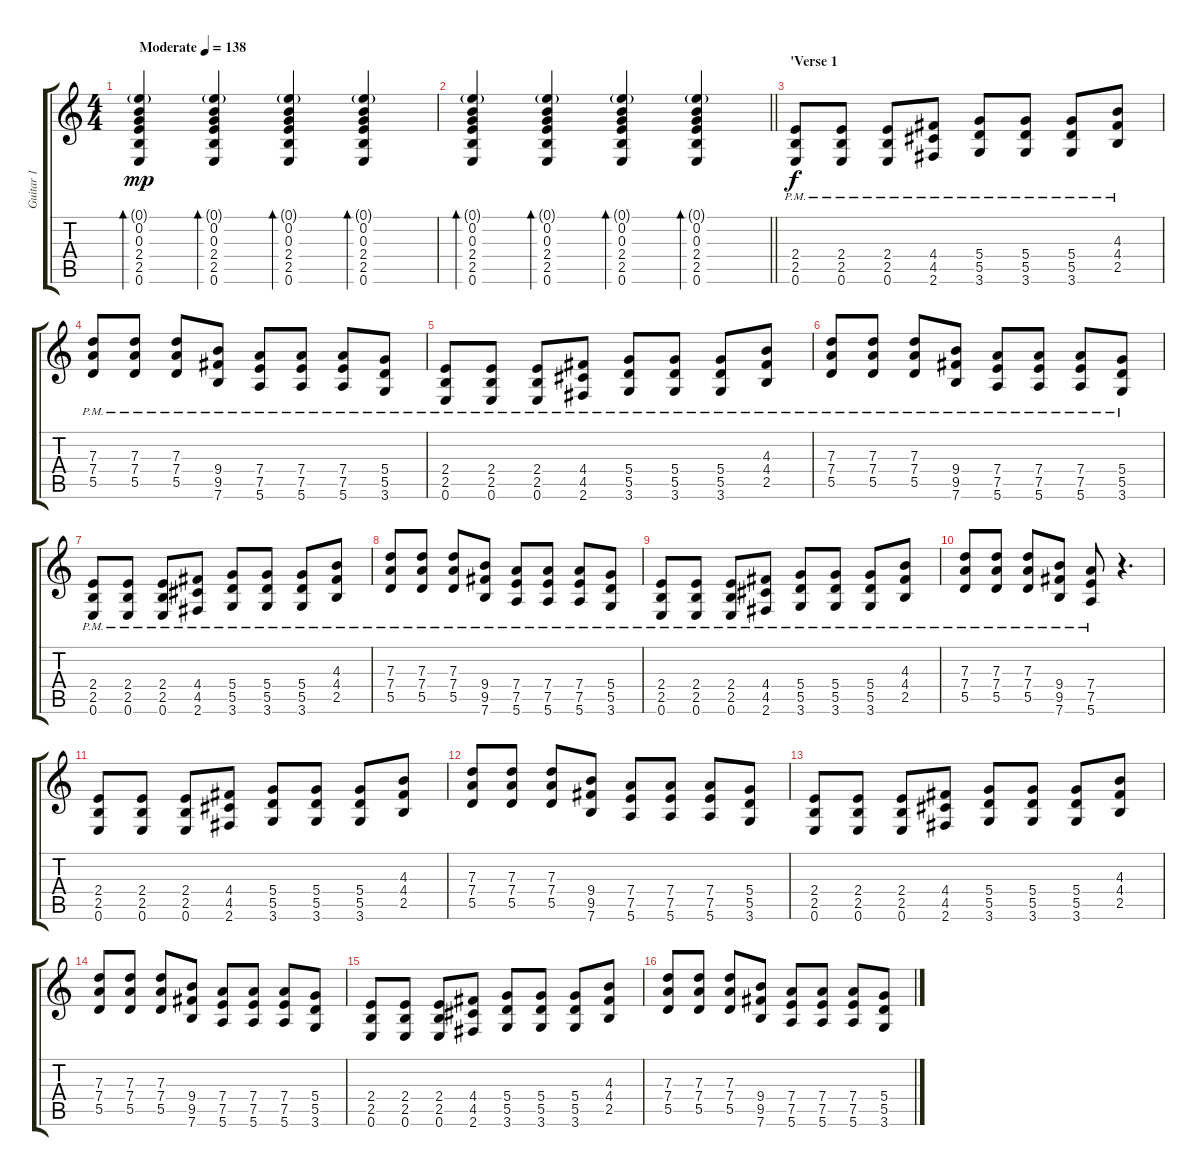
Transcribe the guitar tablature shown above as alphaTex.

\track ("Guitar 1" "Guitar 1") {instrument electricguitarclean}
\staff {score tabs}
\tuning (E4 B3 G3 D3 A2 E2) {hide}
\ts (4 4)
\tempo (138 "Moderate")
\clef g2
\ks c
(0.1{g} 0.2 0.3 2.4 2.5 0.6).4{bd 30 dy mp instrument electricguitarclean} (0.1{g} 0.2 0.3 2.4 2.5 0.6).4{bd 30} (0.1{g} 0.2 0.3 2.4 2.5 0.6).4{bd 30} (0.1{g} 0.2 0.3 2.4 2.5 0.6).4{bd 30} |
\barLineRight lightlight
(0.1{g} 0.2 0.3 2.4 2.5 0.6).4{bd 30} (0.1{g} 0.2 0.3 2.4 2.5 0.6).4{bd 30} (0.1{g} 0.2 0.3 2.4 2.5 0.6).4{bd 30} (0.1{g} 0.2 0.3 2.4 2.5 0.6).4{bd 30} |
\section ("" "'Verse 1")
(2.4{pm} 2.5{pm} 0.6{pm}).8{dy f} (2.4{pm} 2.5{pm} 0.6{pm}).8 (2.4{pm} 2.5{pm} 0.6{pm}).8 (4.4{pm} 4.5{pm} 2.6{pm}).8 (5.4{pm} 5.5{pm} 3.6{pm}).8 (5.4{pm} 5.5{pm} 3.6{pm}).8 (5.4{pm} 5.5{pm} 3.6{pm}).8 (4.3{pm} 4.4{pm} 2.5{pm}).8 |
(7.3{pm} 7.4{pm} 5.5{pm}).8 (7.3{pm} 7.4{pm} 5.5{pm}).8 (7.3{pm} 7.4{pm} 5.5{pm}).8 (9.4{pm} 9.5{pm} 7.6{pm}).8 (7.4{pm} 7.5{pm} 5.6{pm}).8 (7.4{pm} 7.5{pm} 5.6{pm}).8 (7.4{pm} 7.5{pm} 5.6{pm}).8 (5.4{pm} 5.5{pm} 3.6{pm}).8 |
(2.4{pm} 2.5{pm} 0.6{pm}).8 (2.4{pm} 2.5{pm} 0.6{pm}).8 (2.4{pm} 2.5{pm} 0.6{pm}).8 (4.4{pm} 4.5{pm} 2.6{pm}).8 (5.4{pm} 5.5{pm} 3.6{pm}).8 (5.4{pm} 5.5{pm} 3.6{pm}).8 (5.4{pm} 5.5{pm} 3.6{pm}).8 (4.3{pm} 4.4{pm} 2.5{pm}).8 |
(7.3{pm} 7.4{pm} 5.5{pm}).8 (7.3{pm} 7.4{pm} 5.5{pm}).8 (7.3{pm} 7.4{pm} 5.5{pm}).8 (9.4{pm} 9.5{pm} 7.6{pm}).8 (7.4{pm} 7.5{pm} 5.6{pm}).8 (7.4{pm} 7.5{pm} 5.6{pm}).8 (7.4{pm} 7.5{pm} 5.6{pm}).8 (5.4{pm} 5.5{pm} 3.6{pm}).8 |
(2.4{pm} 2.5{pm} 0.6{pm}).8 (2.4{pm} 2.5{pm} 0.6{pm}).8 (2.4{pm} 2.5{pm} 0.6{pm}).8 (4.4{pm} 4.5{pm} 2.6{pm}).8 (5.4{pm} 5.5{pm} 3.6{pm}).8 (5.4{pm} 5.5{pm} 3.6{pm}).8 (5.4{pm} 5.5{pm} 3.6{pm}).8 (4.3{pm} 4.4{pm} 2.5{pm}).8 |
(7.3{pm} 7.4{pm} 5.5{pm}).8 (7.3{pm} 7.4{pm} 5.5{pm}).8 (7.3{pm} 7.4{pm} 5.5{pm}).8 (9.4{pm} 9.5{pm} 7.6{pm}).8 (7.4{pm} 7.5{pm} 5.6{pm}).8 (7.4{pm} 7.5{pm} 5.6{pm}).8 (7.4{pm} 7.5{pm} 5.6{pm}).8 (5.4{pm} 5.5{pm} 3.6{pm}).8 |
(2.4{pm} 2.5{pm} 0.6{pm}).8 (2.4{pm} 2.5{pm} 0.6{pm}).8 (2.4{pm} 2.5{pm} 0.6{pm}).8 (4.4{pm} 4.5{pm} 2.6{pm}).8 (5.4{pm} 5.5{pm} 3.6{pm}).8 (5.4{pm} 5.5{pm} 3.6{pm}).8 (5.4{pm} 5.5{pm} 3.6{pm}).8 (4.3{pm} 4.4{pm} 2.5{pm}).8 |
(7.3{pm} 7.4{pm} 5.5{pm}).8 (7.3{pm} 7.4{pm} 5.5{pm}).8 (7.3{pm} 7.4{pm} 5.5{pm}).8 (9.4{pm} 9.5{pm} 7.6{pm}).8 (7.4{pm} 7.5{pm} 5.6{pm}).8 r.4{d} |
(2.4 2.5 0.6).8{instrument distortionguitar} (2.4 2.5 0.6).8 (2.4 2.5 0.6).8 (4.4 4.5 2.6).8 (5.4 5.5 3.6).8 (5.4 5.5 3.6).8 (5.4 5.5 3.6).8 (4.3 4.4 2.5).8 |
(7.3 7.4 5.5).8 (7.3 7.4 5.5).8 (7.3 7.4 5.5).8 (9.4 9.5 7.6).8 (7.4 7.5 5.6).8 (7.4 7.5 5.6).8 (7.4 7.5 5.6).8 (5.4 5.5 3.6).8 |
(2.4 2.5 0.6).8 (2.4 2.5 0.6).8 (2.4 2.5 0.6).8 (4.4 4.5 2.6).8 (5.4 5.5 3.6).8 (5.4 5.5 3.6).8 (5.4 5.5 3.6).8 (4.3 4.4 2.5).8 |
(7.3 7.4 5.5).8 (7.3 7.4 5.5).8 (7.3 7.4 5.5).8 (9.4 9.5 7.6).8 (7.4 7.5 5.6).8 (7.4 7.5 5.6).8 (7.4 7.5 5.6).8 (5.4 5.5 3.6).8 |
(2.4 2.5 0.6).8 (2.4 2.5 0.6).8 (2.4 2.5 0.6).8 (4.4 4.5 2.6).8 (5.4 5.5 3.6).8 (5.4 5.5 3.6).8 (5.4 5.5 3.6).8 (4.3 4.4 2.5).8 |
(7.3 7.4 5.5).8 (7.3 7.4 5.5).8 (7.3 7.4 5.5).8 (9.4 9.5 7.6).8 (7.4 7.5 5.6).8 (7.4 7.5 5.6).8 (7.4 7.5 5.6).8 (5.4 5.5 3.6).8
